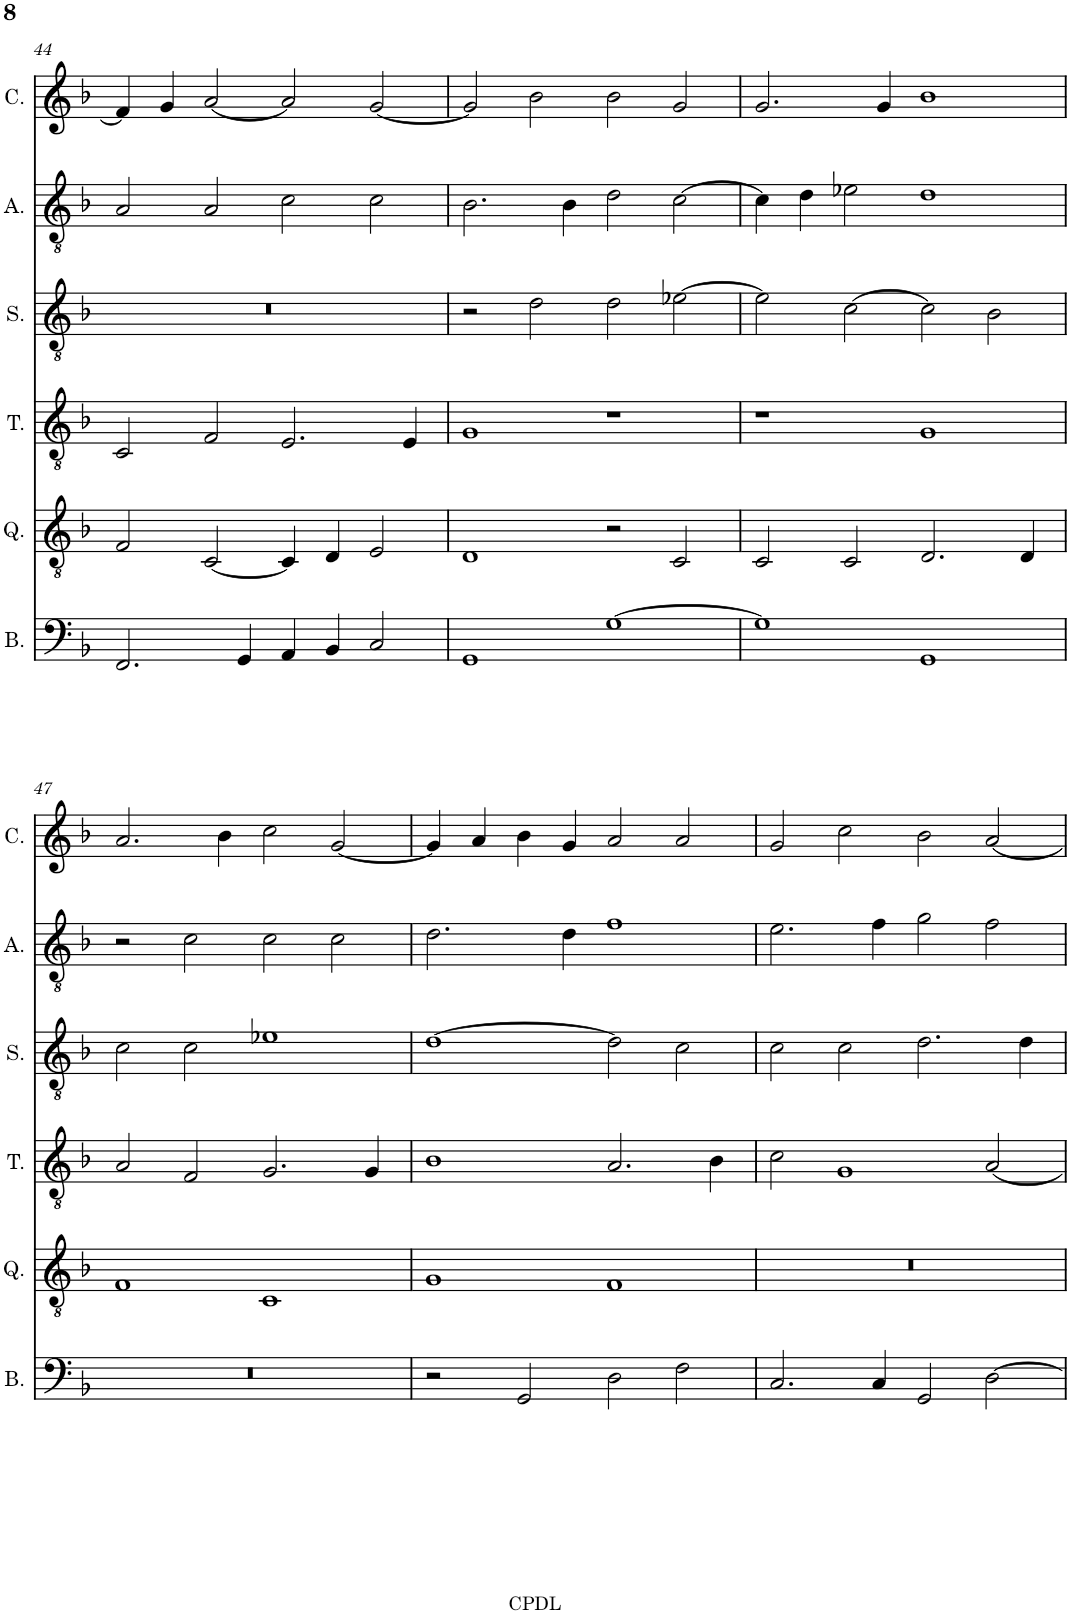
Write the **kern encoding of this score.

**kern	**kern	**kern	**kern	**kern	**kern
*part6	*part5	*part4	*part3	*part2	*part1
*staff6	*staff5	*staff4	*staff3	*staff2	*staff1
*I"Bassus	*I"Quintus	*I"Tenor	*I"Sextus	*I"Altus	*I"Cantus
*I'B.	*I'Q.	*I'T.	*I'S.	*I'A.	*I'C.
!!LO:PB:g=z
*clefF4	*clefGv2	*clefGv2	*clefGv2	*clefGv2	*clefG2
*k[b-]	*k[b-]	*k[b-]	*k[b-]	*k[b-]	*k[b-]
*F:	*F:	*F:	*F:	*F:	*F:
*M4/2	*M4/2	*M4/2	*M4/2	*M4/2	*M4/2
=44	=44	=44	=44	=44	=44
2.FF/	2F/	2C/	0r	2A/	4f/]
.	.	.	.	.	4g/
.	[2C/	2F/	.	2A/	[2a/
4GG/	.	.	.	.	.
4AA/	4C/]	2.E/	.	2c\	2a/]
4BB-/	4D/	.	.	.	.
2C/	2E/	.	.	2c\	[2g/
.	.	4E/	.	.	.
=45	=45	=45	=45	=45	=45
1GG	1D	1G	2r	2.B-\	2g/]
.	.	.	2d\	.	2b-\
.	.	.	.	4B-\	.
[1G	2r	1r	2d\	2d\	2b-\
.	2C/	.	[2e-X\	[2c\	2g/
=46	=46	=46	=46	=46	=46
1G]	2C/	1r	2e-\]	4c\]	2.g/
.	.	.	.	4d\	.
.	2C/	.	[2c\	2e-X\	.
.	.	.	.	.	4g/
1GG	2.D/	1G	2c\]	1d	1b-
.	.	.	2B-\	.	.
.	4D/	.	.	.	.
!!LO:LB:g=z
=47	=47	=47	=47	=47	=47
0r	1F	2A/	2c\	2r	2.a/
.	.	2F/	2c\	2c\	.
.	.	.	.	.	4b-\
.	1C	2.G/	1e-X	2c\	2cc\
.	.	.	.	2c\	[2g/
.	.	4G/	.	.	.
=48	=48	=48	=48	=48	=48
2r	1G	1B-	[1d	2.d\	4g/]
.	.	.	.	.	4a/
2GG/	.	.	.	.	4b-\
.	.	.	.	4d\	4g/
2D\	1F	2.A/	2d\]	1f	2a/
2F\	.	.	2c\	.	2a/
.	.	4B-\	.	.	.
=49	=49	=49	=49	=49	=49
2.C/	0r	2c\	2c\	2.e\	2g/
.	.	1G	2c\	.	2cc\
4C/	.	.	.	4f\	.
2GG/	.	.	2.d\	2g\	2b-\
[2D\	.	[2A/	.	2f\	[2a/
.	.	.	4d\	.	.
=	=	=	=	=	=
*-	*-	*-	*-	*-	*-
